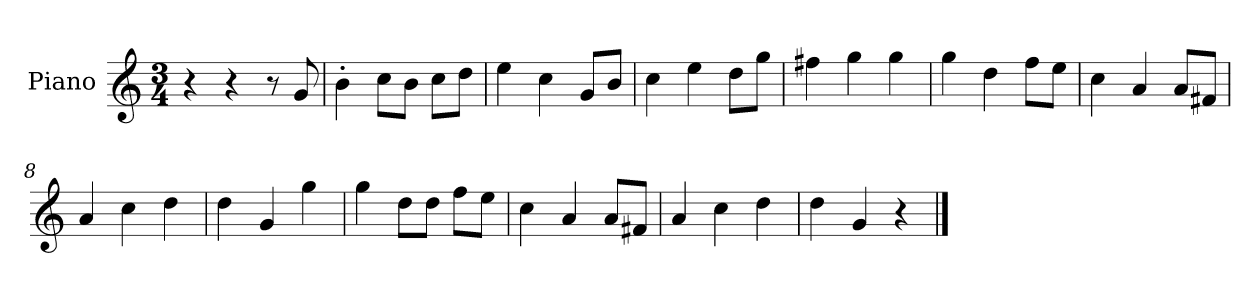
**kern
*part1
*staff1
*I"Piano
*I'P-no
*clefG2
*k[]
*M3/4
*MM178
=1
4r
4r
8r
8g/
=2
4b'\
8cc\L
8b\J
8cc\L
8dd\J
=3
4ee\
4cc\
8g/L
8b/J
=4
4cc\
4ee\
8dd\L
8gg\J
=5
4ff#X\
4gg\
4gg\
=6
4gg\
4dd\
8ff\L
8ee\J
=7
4cc\
4a/
8a/L
8f#X/J
=8
4a/
4cc\
4dd\
=9
4dd\
4g/
4gg\
!!LO:LB:g=z
=10
4gg\
8dd\L
8dd\J
8ff\L
8ee\J
=11
4cc\
4a/
8a/L
8f#X/J
=12
4a/
4cc\
4dd\
=13
4dd\
4g/
4r
==
*-
